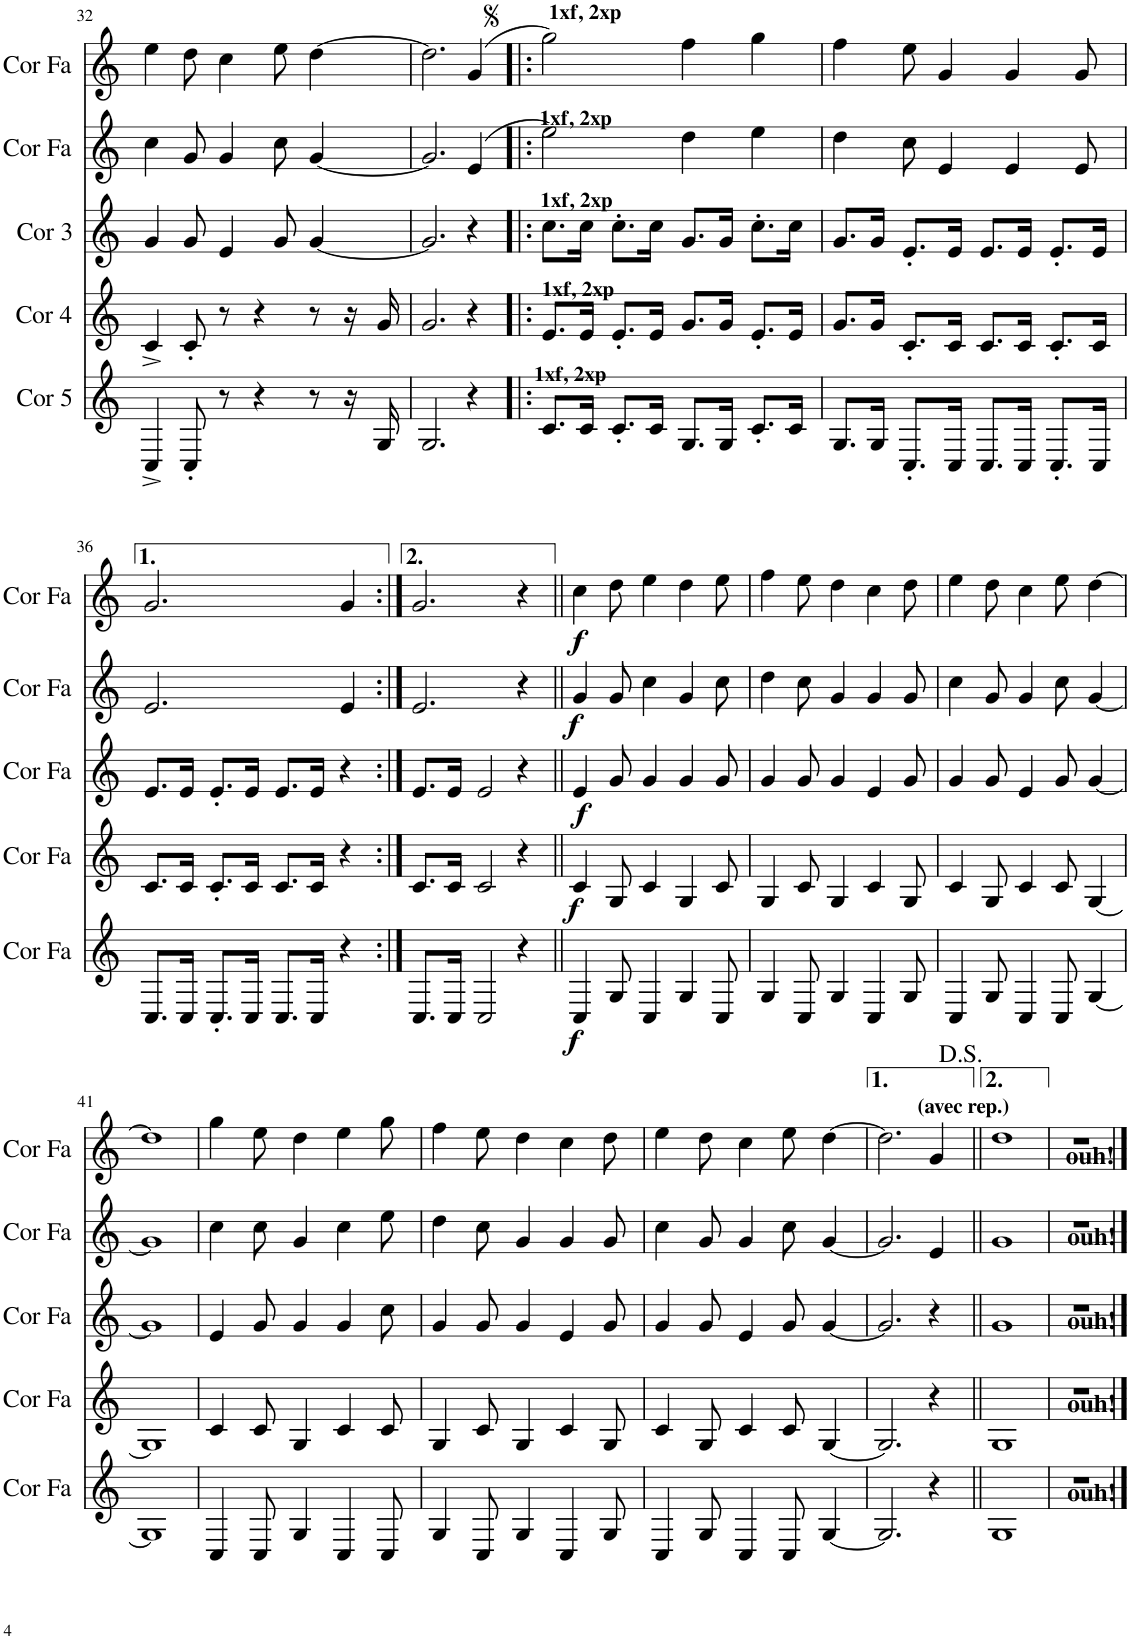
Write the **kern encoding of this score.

**kern	**dynam	**kern	**dynam	**kern	**dynam	**kern	**dynam	**kern	**dynam
*part5	*part5	*part4	*part4	*part3	*part3	*part2	*part2	*part1	*part1
*staff5	*staff5	*staff4	*staff4	*staff3	*staff3	*staff2	*staff2	*staff1	*staff1
*I"Cor 5	*	*I"Cor 4	*	*I"Cor 3	*	*I"Cor 2	*	*I"Cor 1	*
*I'Cor 5	*	*I'Cor 4	*	*I'Cor 3	*	*I'Cor 2	*	*I'Cor 1	*
!!LO:PB:g=z
*clefG2	*	*clefG2	*	*clefG2	*	*clefG2	*	*clefG2	*
*Trd4c7	*	*Trd4c7	*	*Trd4c7	*	*Trd4c7	*	*Trd4c7	*
*k[]	*	*k[]	*	*k[]	*	*k[]	*	*k[]	*
*M4/4	*	*M4/4	*	*M4/4	*	*M4/4	*	*M4/4	*
=32	=32	=32	=32	=32	=32	=32	=32	=32	=32
4C^/	.	4c^/	.	4g/	.	4cc\	.	4ee\	.
8C'/	.	8c'/	.	8g/	.	8g/	.	8dd\	.
8r	.	8r	.	4e/	.	4g/	.	4cc\	.
4r	.	4r	.	.	.	.	.	.	.
.	.	.	.	8g/	.	8cc\	.	8ee\	.
8r	.	8r	.	[4g/	.	[4g/	.	[4dd\	.
16r	.	16r	.	.	.	.	.	.	.
16G/	.	16g/	.	.	.	.	.	.	.
=33	=33	=33	=33	=33	=33	=33	=33	=33	=33
2.G/	.	2.g/	.	2.g/]	.	2.g/]	.	2.dd\]	.
4r	.	4r	.	4r	.	(4e/	.	(4g/	.
=34!|:	=34!|:	=34!|:	=34!|:	=34!|:	=34!|:	=34!|:	=34!|:	=34!|:	=34!|:
!	!	!	!	!	!	!	!	!LO:TX:a:B:t=1xf, 2xp	!
!	!	!	!	!	!	!LO:TX:a:B:t=1xf, 2xp	!	!	!
!	!	!	!	!LO:TX:a:B:t=1xf, 2xp	!	!	!	!	!
!	!	!LO:TX:a:B:t=1xf, 2xp	!	!	!	!	!	!	!
!LO:TX:a:B:t=1xf, 2xp	!	!	!	!	!	!	!	!	!
8.c/L	.	8.e/L	.	8.cc\L	.	2ee\)	.	2gg\)	.
16c/Jk	.	16e/Jk	.	16cc\Jk	.	.	.	.	.
8.c'/L	.	8.e'/L	.	8.cc'\L	.	.	.	.	.
16c/Jk	.	16e/Jk	.	16cc\Jk	.	.	.	.	.
8.G/L	.	8.g/L	.	8.g/L	.	4dd\	.	4ff\	.
16G/Jk	.	16g/Jk	.	16g/Jk	.	.	.	.	.
8.c'/L	.	8.e'/L	.	8.cc'\L	.	4ee\	.	4gg\	.
16c/Jk	.	16e/Jk	.	16cc\Jk	.	.	.	.	.
=35	=35	=35	=35	=35	=35	=35	=35	=35	=35
8.G/L	.	8.g/L	.	8.g/L	.	4dd\	.	4ff\	.
16G/Jk	.	16g/Jk	.	16g/Jk	.	.	.	.	.
8.C'/L	.	8.c'/L	.	8.e'/L	.	8cc\	.	8ee\	.
.	.	.	.	.	.	4e/	.	4g/	.
16C/Jk	.	16c/Jk	.	16e/Jk	.	.	.	.	.
8.C/L	.	8.c/L	.	8.e/L	.	.	.	.	.
.	.	.	.	.	.	4e/	.	4g/	.
16C/Jk	.	16c/Jk	.	16e/Jk	.	.	.	.	.
8.C'/L	.	8.c'/L	.	8.e'/L	.	.	.	.	.
.	.	.	.	.	.	8e/	.	8g/	.
16C/Jk	.	16c/Jk	.	16e/Jk	.	.	.	.	.
!!LO:LB:g=z
=36	=36	=36	=36	=36	=36	=36	=36	=36	=36
8.C/L	.	8.c/L	.	8.e/L	.	2.e/	.	2.g/	.
16C/Jk	.	16c/Jk	.	16e/Jk	.	.	.	.	.
8.C'/L	.	8.c'/L	.	8.e'/L	.	.	.	.	.
16C/Jk	.	16c/Jk	.	16e/Jk	.	.	.	.	.
8.C/L	.	8.c/L	.	8.e/L	.	.	.	.	.
16C/Jk	.	16c/Jk	.	16e/Jk	.	.	.	.	.
4r	.	4r	.	4r	.	4e/	.	4g/	.
=37:|!	=37:|!	=37:|!	=37:|!	=37:|!	=37:|!	=37:|!	=37:|!	=37:|!	=37:|!
8.C/L	.	8.c/L	.	8.e/L	.	2.e/	.	2.g/	.
16C/Jk	.	16c/Jk	.	16e/Jk	.	.	.	.	.
2C/	.	2c/	.	2e/	.	.	.	.	.
4r	.	4r	.	4r	.	4r	.	4r	.
=38||	=38||	=38||	=38||	=38||	=38||	=38||	=38||	=38||	=38||
!	!LO:DY:b	!	!LO:DY:b	!	!LO:DY:b	!	!LO:DY:b	!	!LO:DY:b
4C/	f	4c/	f	4e/	f	4g/	f	4cc\	f
8G/	.	8G/	.	8g/	.	8g/	.	8dd\	.
4C/	.	4c/	.	4g/	.	4cc\	.	4ee\	.
4G/	.	4G/	.	4g/	.	4g/	.	4dd\	.
8C/	.	8c/	.	8g/	.	8cc\	.	8ee\	.
=39	=39	=39	=39	=39	=39	=39	=39	=39	=39
4G/	.	4G/	.	4g/	.	4dd\	.	4ff\	.
8C/	.	8c/	.	8g/	.	8cc\	.	8ee\	.
4G/	.	4G/	.	4g/	.	4g/	.	4dd\	.
4C/	.	4c/	.	4e/	.	4g/	.	4cc\	.
8G/	.	8G/	.	8g/	.	8g/	.	8dd\	.
=40	=40	=40	=40	=40	=40	=40	=40	=40	=40
4C/	.	4c/	.	4g/	.	4cc\	.	4ee\	.
8G/	.	8G/	.	8g/	.	8g/	.	8dd\	.
4C/	.	4c/	.	4e/	.	4g/	.	4cc\	.
8C/	.	8c/	.	8g/	.	8cc\	.	8ee\	.
[4G/	.	[4G/	.	[4g/	.	[4g/	.	[4dd\	.
!!LO:LB:g=z
=41	=41	=41	=41	=41	=41	=41	=41	=41	=41
1G]	.	1G]	.	1g]	.	1g]	.	1dd]	.
=42	=42	=42	=42	=42	=42	=42	=42	=42	=42
4C/	.	4c/	.	4e/	.	4cc\	.	4gg\	.
8C/	.	8c/	.	8g/	.	8cc\	.	8ee\	.
4G/	.	4G/	.	4g/	.	4g/	.	4dd\	.
4C/	.	4c/	.	4g/	.	4cc\	.	4ee\	.
8C/	.	8c/	.	8cc\	.	8ee\	.	8gg\	.
=43	=43	=43	=43	=43	=43	=43	=43	=43	=43
4G/	.	4G/	.	4g/	.	4dd\	.	4ff\	.
8C/	.	8c/	.	8g/	.	8cc\	.	8ee\	.
4G/	.	4G/	.	4g/	.	4g/	.	4dd\	.
4C/	.	4c/	.	4e/	.	4g/	.	4cc\	.
8G/	.	8G/	.	8g/	.	8g/	.	8dd\	.
=44	=44	=44	=44	=44	=44	=44	=44	=44	=44
4C/	.	4c/	.	4g/	.	4cc\	.	4ee\	.
8G/	.	8G/	.	8g/	.	8g/	.	8dd\	.
4C/	.	4c/	.	4e/	.	4g/	.	4cc\	.
8C/	.	8c/	.	8g/	.	8cc\	.	8ee\	.
[4G/	.	[4G/	.	[4g/	.	[4g/	.	[4dd\	.
=45	=45	=45	=45	=45	=45	=45	=45	=45	=45
2.G/]	.	2.G/]	.	2.g/]	.	2.g/]	.	2.dd\]	.
!	!	!	!	!	!	!	!	!LO:TX:a:B:t=(avec rep.)	!
4r	.	4r	.	4r	.	4e/	.	4g/	.
=46||	=46||	=46||	=46||	=46||	=46||	=46||	=46||	=46||	=46||
1G	.	1G	.	1g	.	1g	.	1dd	.
=47	=47	=47	=47	=47	=47	=47	=47	=47	=47
!	!	!	!	!	!	!	!	!LO:TX:a:B:t=ouh!	!
!	!	!	!	!	!	!LO:TX:a:B:t=ouh!	!	!	!
!	!	!	!	!LO:TX:a:B:t=ouh!	!	!	!	!	!
!	!	!LO:TX:a:B:t=ouh!	!	!	!	!	!	!	!
!LO:TX:a:B:t=ouh!	!	!	!	!	!	!	!	!	!
1r	.	1r	.	1r	.	1r	.	1r	.
==	==	==	==	==	==	==	==	==	==
*-	*-	*-	*-	*-	*-	*-	*-	*-	*-
